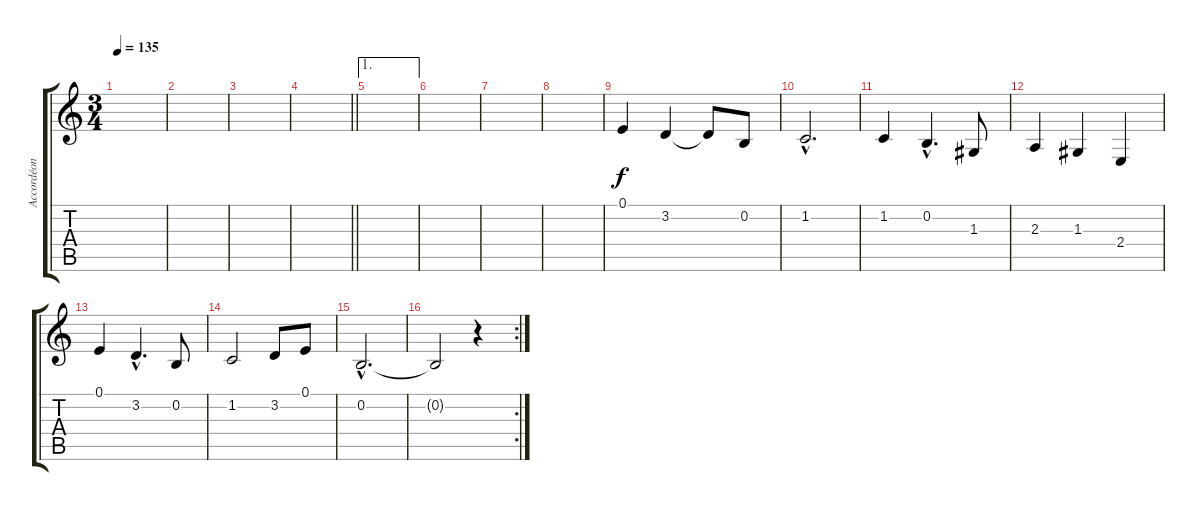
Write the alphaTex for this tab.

\track ("Accordéon" "Accordéon") {instrument accordion}
\staff {score tabs}
\tuning (E4 B3 G3 D3 A2 E2) {hide}
\ts (3 4)
\tempo 135
\clef g2
\ks c
|
|
|
\barLineRight lightlight
|
\ae 1
|
|
|
|
0.1.4 3.2.4 3.2{t}.8 0.2.8 |
1.2{hac}.2{d} |
1.2.4 0.2{hac}.4{d} 1.3.8 |
2.3.4 1.3.4 2.4.4 |
0.1.4 3.2{hac}.4{d} 0.2.8 |
1.2.2 3.2.8 0.1.8 |
0.2{hac}.2{d} |
\rc 2
0.2{t}.2 r.4
